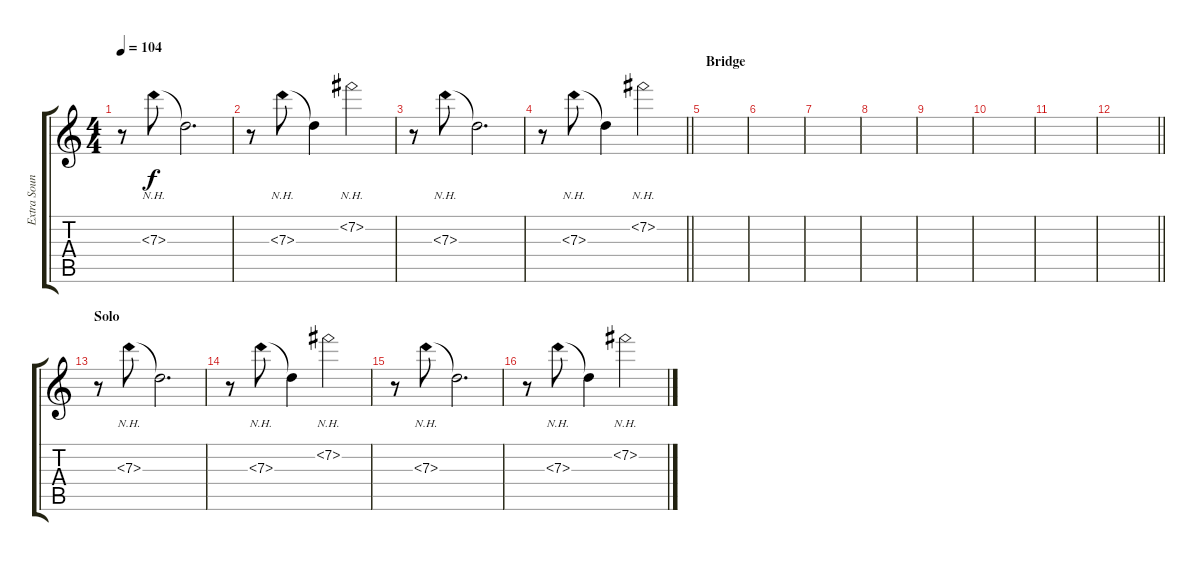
\track ("Extra Sound 1" "Extra Soun") {instrument distortionguitar}
\staff {score tabs}
\tuning (E4 B3 G3 D3 A2 D2) {hide}
\ts (4 4)
\tempo 104
\clef g2
\ks c
r.8{dy f} 7.3{nh}.8 7.3{t}.2{d} |
r.8 7.3{nh}.8 7.3{t}.4 7.2{nh}.2 |
r.8 7.3{nh}.8 7.3{t}.2{d} |
\barLineRight lightlight
r.8 7.3{nh}.8 7.3{t}.4 7.2{nh}.2 |
\section ("" "Bridge")
|
|
|
|
|
|
|
\barLineRight lightlight
|
\section ("" "Solo")
r.8 7.3{nh}.8 7.3{t}.2{d} |
r.8 7.3{nh}.8 7.3{t}.4 7.2{nh}.2 |
r.8 7.3{nh}.8 7.3{t}.2{d} |
r.8 7.3{nh}.8 7.3{t}.4 7.2{nh}.2
